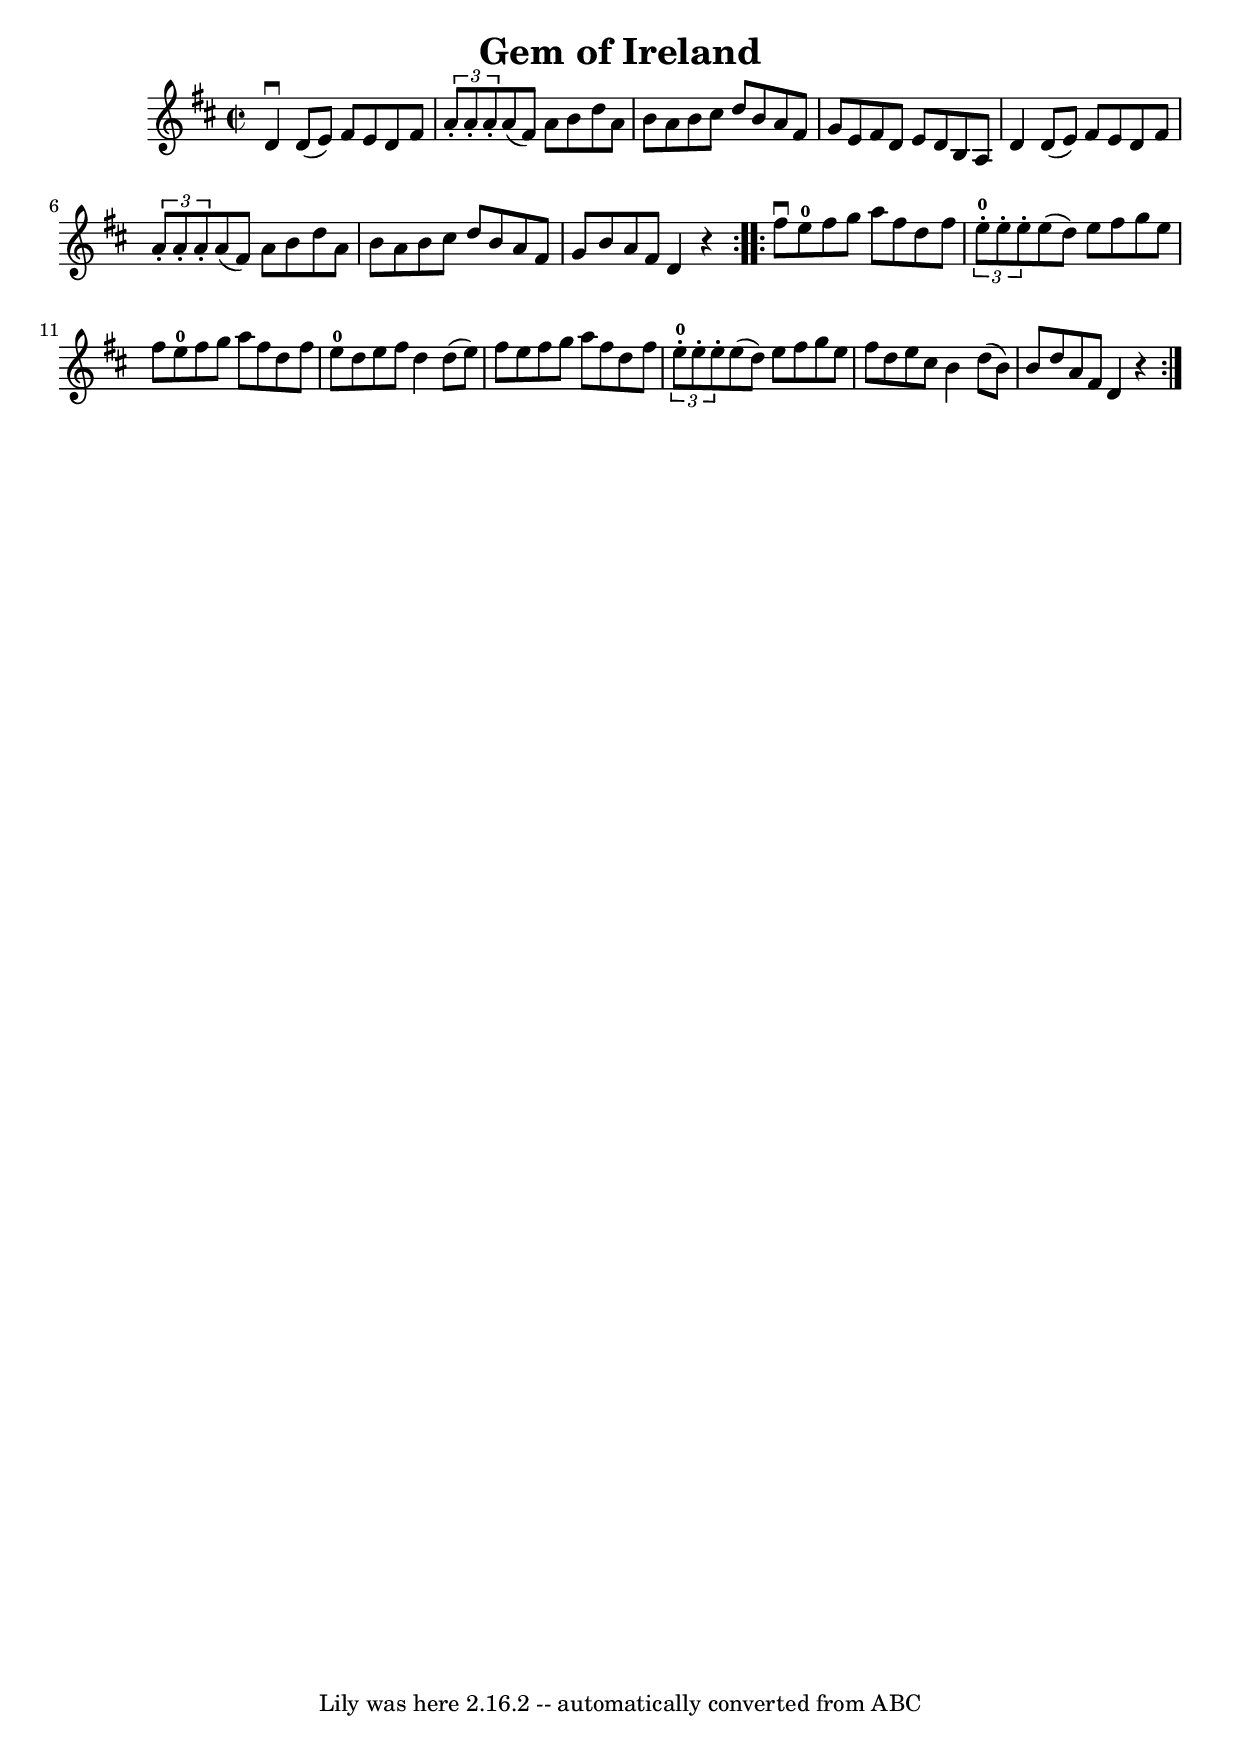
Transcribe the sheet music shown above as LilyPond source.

\version "2.16.2"
\include "Mammoth.ily"
\header {
  %% book = "Ryan's Mammoth Collection"
  crossRefNumber = "1"
  footnotes = "\\\\299"
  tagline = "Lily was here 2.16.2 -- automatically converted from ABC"
  title = "Gem of Ireland"

}
voicedefault =  {



  \repeat volta 2 {

    \override Staff.TimeSignature #'style = #'C
    \time 2/2 
    \key d \major
 d'4^\downbow d'8 (e'8) fis'8 e'8    
    d'8 fis'8    |
    \times 2/3 { a'8 -. a'8 -. a'8 -. 
	       } a'8 (
    fis'8) a'8 b'8 d''8 a'8    |
    b'8 a'8 b'8 cis''8 
    d''8 b'8 a'8 fis'8    |
    g'8 e'8 fis'8 d'8 e'8  
    d'8 b8 a8    |
    d'4 d'8 (e'8) fis'8 e'8 d'8  
    fis'8    |
    \times 2/3 { a'8 -. a'8 -. a'8 -. 
	       } a'8 (fis'8 
    ) a'8 b'8 d''8 a'8    |
    b'8 a'8 b'8 cis''8    
    d''8 b'8 a'8 fis'8    |
    g'8 b'8 a'8 fis'8 d'4    
    r4   
  } 
  \repeat volta 2 {
    fis''8^\downbow e''8-0 fis''8 g''8    
    a''8 fis''8 d''8 fis''8    |
    \times 2/3 { e''8-0-.   
		 e''8 -. e''8 -. 
	       } e''8 (d''8) e''8 fis''8 g''8 e''8    
    |
    fis''8 e''8-0 fis''8 g''8 a''8 fis''8 d''8    
    fis''8    |
    e''8-0 d''8 e''8 fis''8 d''4 d''8 (
    e''8)   |
    fis''8 e''8 fis''8 g''8 a''8 fis''8    
    d''8 fis''8    |
    \times 2/3 { e''8-0-. e''8 -. e''8 -. 
	       } 
    e''8 (d''8) e''8 fis''8 g''8 e''8    |
    fis''8    
    d''8 e''8 cis''8 b'4 d''8 (b'8)   |
    b'8 d''8    
    a'8 fis'8 d'4    r4   
  }   

}

\score{
  <<

    \context Staff="default"
    {
      \voicedefault 
      
    }

  >>
  \layout {
    
  }
  \midi {
  }

}
